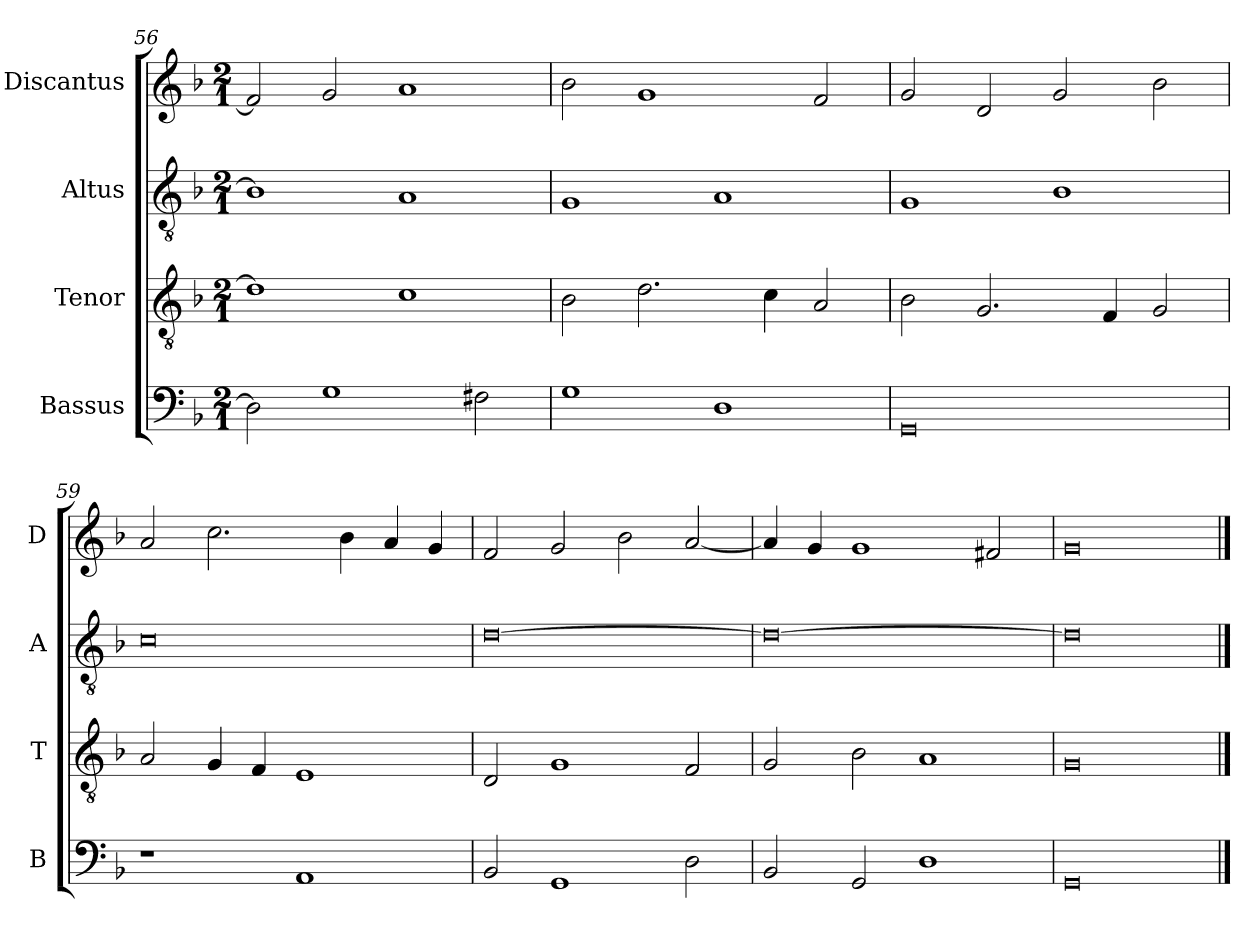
**kern	**kern	**kern	**kern
*part4	*part3	*part2	*part1
*staff4	*staff3	*staff2	*staff1
*I"Bassus	*I"Tenor	*I"Altus	*I"Discantus
*I'B	*I'T	*I'A	*I'D
*clefF4	*clefGv2	*clefGv2	*clefG2
*k[b-]	*k[b-]	*k[b-]	*k[b-]
*M2/1	*M2/1	*M2/1	*M2/1
=56	=56	=56	=56
2D]	1d]	1B-]	2f]
1G	.	.	2g
.	1c	1A	1a
2F#X	.	.	.
=57	=57	=57	=57
1G	2B-	1G	2b-
.	2.d	.	1g
1D	.	1A	.
.	4c	.	.
.	2A	.	2f
=58	=58	=58	=58
0GG	2B-	1G	2g
.	2.G	.	2d
.	.	1B-	2g
.	4F	.	.
.	2G	.	2b-
=59	=59	=59	=59
1r	2A	0c	2a
.	4G	.	2.cc
.	4F	.	.
1AA	1E	.	.
.	.	.	4b-
.	.	.	4a
.	.	.	4g
=60	=60	=60	=60
2BB-	2D	[0d	2f
1GG	1G	.	2g
.	.	.	2b-
2D	2F	.	[2a
=61	=61	=61	=61
2BB-	2G	0d_	4a]
.	.	.	4g
2GG	2B-	.	1g
1D	1A	.	.
.	.	.	2f#X
=62	=62	=62	=62
0GG	0G	0d]	0g
==	==	==	==
*-	*-	*-	*-
